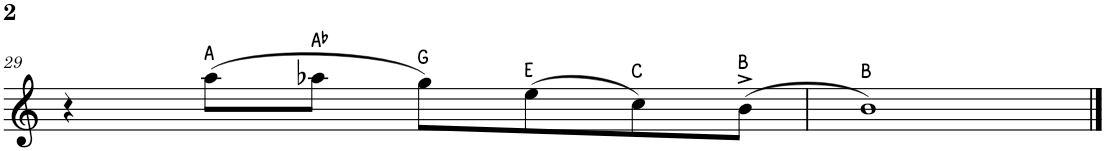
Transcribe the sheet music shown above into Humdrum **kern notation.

**kern
*part1
*staff1
*I"Tenor Saxophone
*I'T. Sax.
!!LO:PB:g=z
*clefG2
*Trd8c14
*k[]
*M4/4
*met(c)
=29
4r
!LO:TX:a:t=A
(8aa\L
!LO:TX:a:t=A♭
8aa-X\J
!LO:TX:a:t=G
8gg\L)
!LO:TX:a:t=E
(8ee\
!LO:TX:a:t=C
8cc\)
!LO:TX:a:t=B
(8b^\J
=30
!LO:TX:a:t=B
1b)
==
*-
